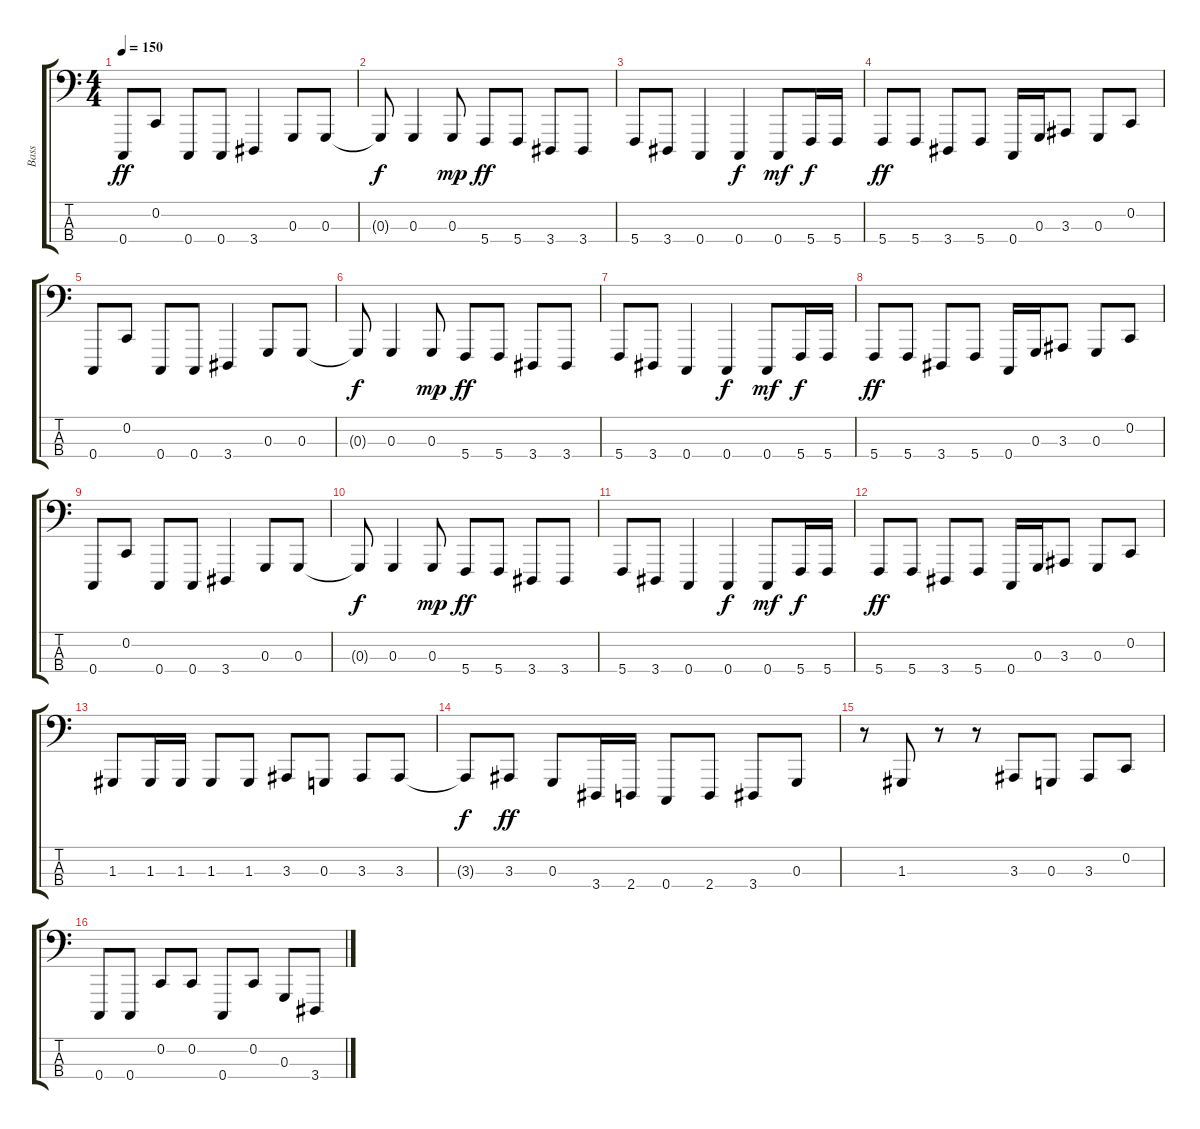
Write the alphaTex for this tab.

\track ("Bass" "Bass") {instrument pad3polysynth}
\staff {score tabs}
\tuning (F2 C2 G1 C1) {hide}
\ts (4 4)
\tempo 150
\clef f4
\ks c
0.4.8{dy ff} 0.2.8 0.4.8 0.4.8 3.4.4 0.3.8 0.3.8 |
0.3{t}.8{dy f} 0.3.4 0.3.8{dy mp} 5.4.8{dy ff} 5.4.8 3.4.8 3.4.8 |
5.4.8 3.4.8 0.4.4 0.4.4{dy f} 0.4.8{dy mf} 5.4.16{dy f} 5.4.16 |
5.4.8{dy ff} 5.4.8 3.4.8 5.4.8 0.4.16 0.3.16 3.3.8 0.3.8 0.2.8 |
0.4.8 0.2.8 0.4.8 0.4.8 3.4.4 0.3.8 0.3.8 |
0.3{t}.8{dy f} 0.3.4 0.3.8{dy mp} 5.4.8{dy ff} 5.4.8 3.4.8 3.4.8 |
5.4.8 3.4.8 0.4.4 0.4.4{dy f} 0.4.8{dy mf} 5.4.16{dy f} 5.4.16 |
5.4.8{dy ff} 5.4.8 3.4.8 5.4.8 0.4.16 0.3.16 3.3.8 0.3.8 0.2.8 |
0.4.8 0.2.8 0.4.8 0.4.8 3.4.4 0.3.8 0.3.8 |
0.3{t}.8{dy f} 0.3.4 0.3.8{dy mp} 5.4.8{dy ff} 5.4.8 3.4.8 3.4.8 |
5.4.8 3.4.8 0.4.4 0.4.4{dy f} 0.4.8{dy mf} 5.4.16{dy f} 5.4.16 |
5.4.8{dy ff} 5.4.8 3.4.8 5.4.8 0.4.16 0.3.16 3.3.8 0.3.8 0.2.8 |
1.3.8 1.3.16 1.3.16 1.3.8 1.3.8 3.3.8 0.3.8 3.3.8 3.3.8 |
3.3{t}.8{dy f} 3.3.8{dy ff} 0.3.8 3.4.16 2.4.16 0.4.8 2.4.8 3.4.8 0.3.8 |
r.8 1.3.8 r.8 r.8 3.3.8 0.3.8 3.3.8 0.2.8 |
0.4.8 0.4.8 0.2.8 0.2.8 0.4.8 0.2.8 0.3.8 3.4.8
